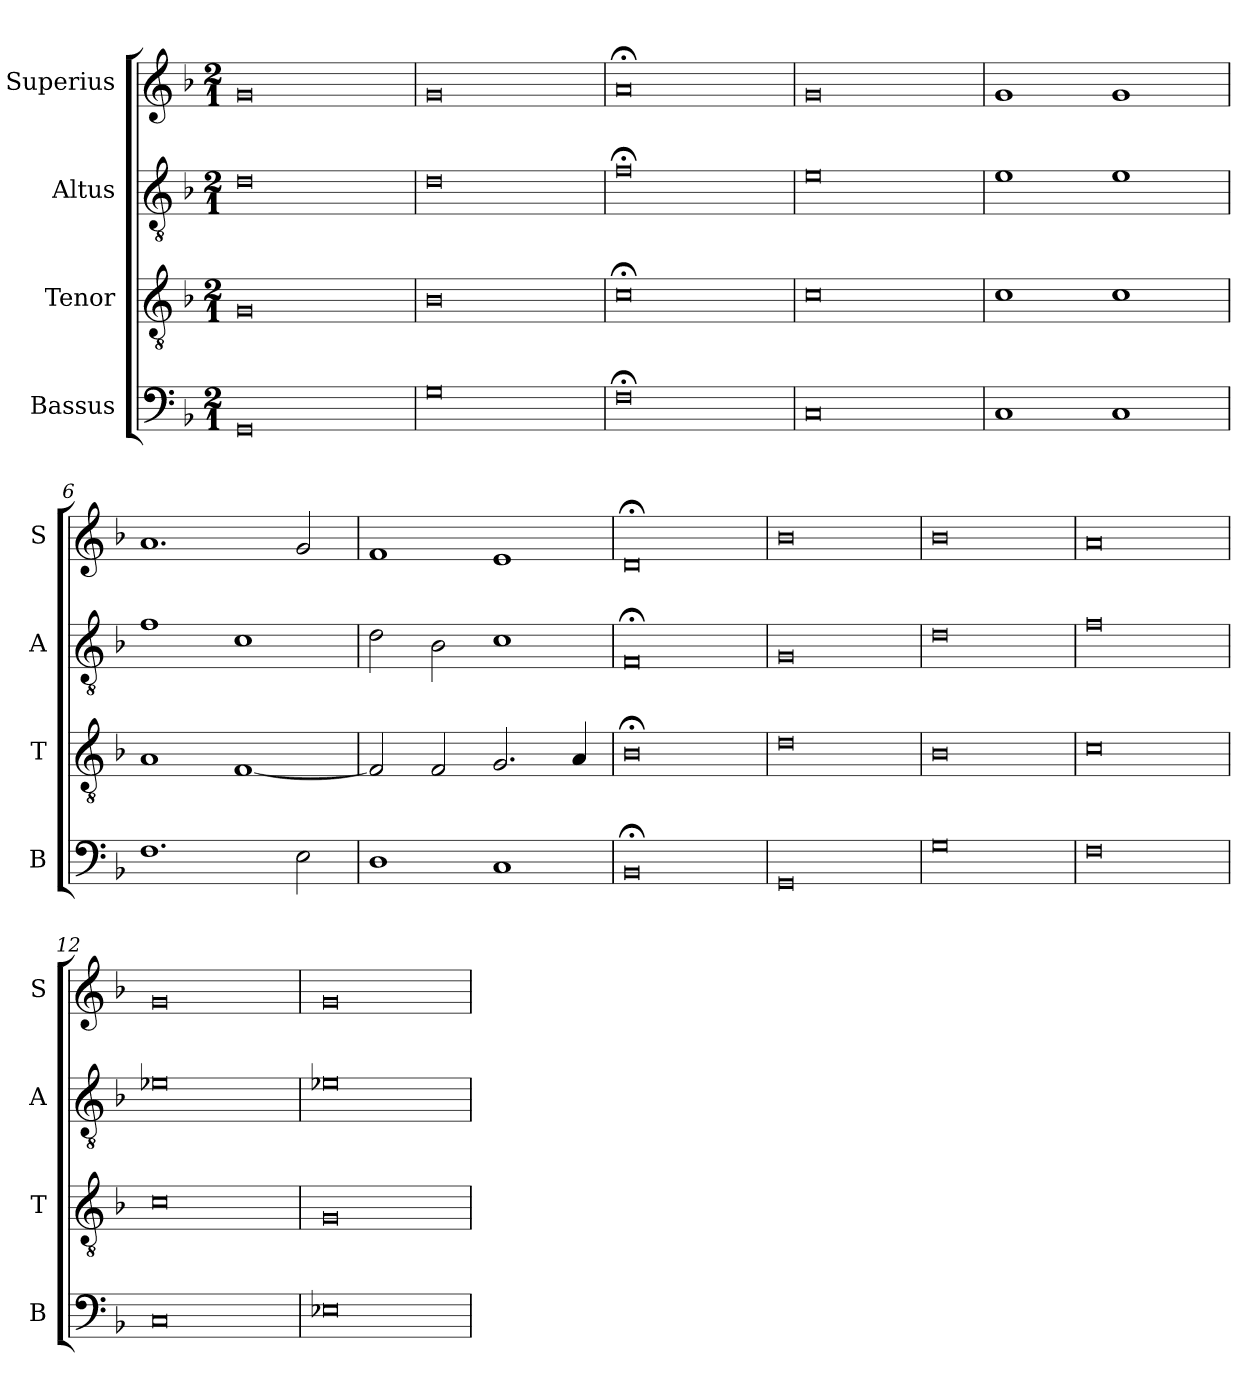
**kern	**kern	**kern	**kern
*part4	*part3	*part2	*part1
*staff4	*staff3	*staff2	*staff1
*I"Bassus	*I"Tenor	*I"Altus	*I"Superius
*I'B	*I'T	*I'A	*I'S
*clefF4	*clefGv2	*clefGv2	*clefG2
*k[b-]	*k[b-]	*k[b-]	*k[b-]
*M2/1	*M2/1	*M2/1	*M2/1
=1	=1	=1	=1
0GG	0G	0d	0g
=2	=2	=2	=2
0G	0B-	0d	0g
=3	=3	=3	=3
0F;<	0c;<	0f;<	0a;<
=4	=4	=4	=4
0C	0c	0e	0g
=5	=5	=5	=5
1C	1c	1e	1g
1C	1c	1e	1g
=6	=6	=6	=6
1.F	1A	1f	1.a
.	[1F	1c	.
2E\	.	.	2g/
=7	=7	=7	=7
1D	2F/]	2d\	1f
.	2F/	2B-\	.
1C	2.G/	1c	1e
.	4A/	.	.
=8	=8	=8	=8
0BB-;<	0B-;<	0F;<	0d;<
=9	=9	=9	=9
0GG	0d	0G	0b-
=10	=10	=10	=10
0G	0B-	0d	0b-
=11	=11	=11	=11
0F	0c	0f	0a
=12	=12	=12	=12
0C	0c	0e-X	0g
=13	=13	=13	=13
0E-X	0G	0e-X	0g
=	=	=	=
*-	*-	*-	*-
